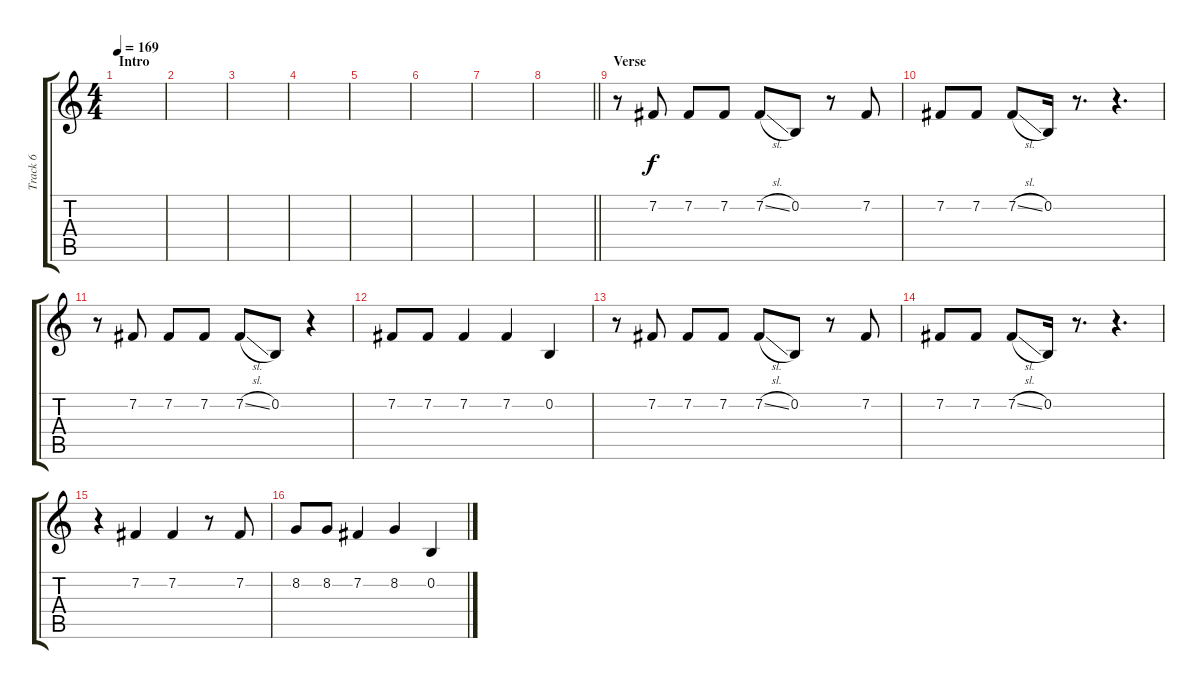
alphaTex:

\track ("Track 6" "Track 6") {instrument tenorsax}
\staff {score tabs}
\tuning (E4 B3 G3 D3 A2 E2) {hide}
\ts (4 4)
\section ("" "Intro")
\tempo 169
\clef g2
\ks c
|
|
|
|
|
|
|
\barLineRight lightlight
|
\section ("" "Verse")
r.8 7.2.8 7.2.8 7.2.8 7.2{sl}.8 0.2.8 r.8 7.2.8 |
7.2.8 7.2.8 7.2{sl}.8 0.2.16 r.8{d} r.4{d} |
r.8 7.2.8 7.2.8 7.2.8 7.2{sl}.8 0.2.8 r.4 |
7.2.8 7.2.8 7.2.4 7.2.4 0.2.4 |
r.8 7.2.8 7.2.8 7.2.8 7.2{sl}.8 0.2.8 r.8 7.2.8 |
7.2.8 7.2.8 7.2{sl}.8 0.2.16 r.8{d} r.4{d} |
r.4 7.2.4 7.2.4 r.8 7.2.8 |
8.2.8 8.2.8 7.2.4 8.2.4 0.2.4
